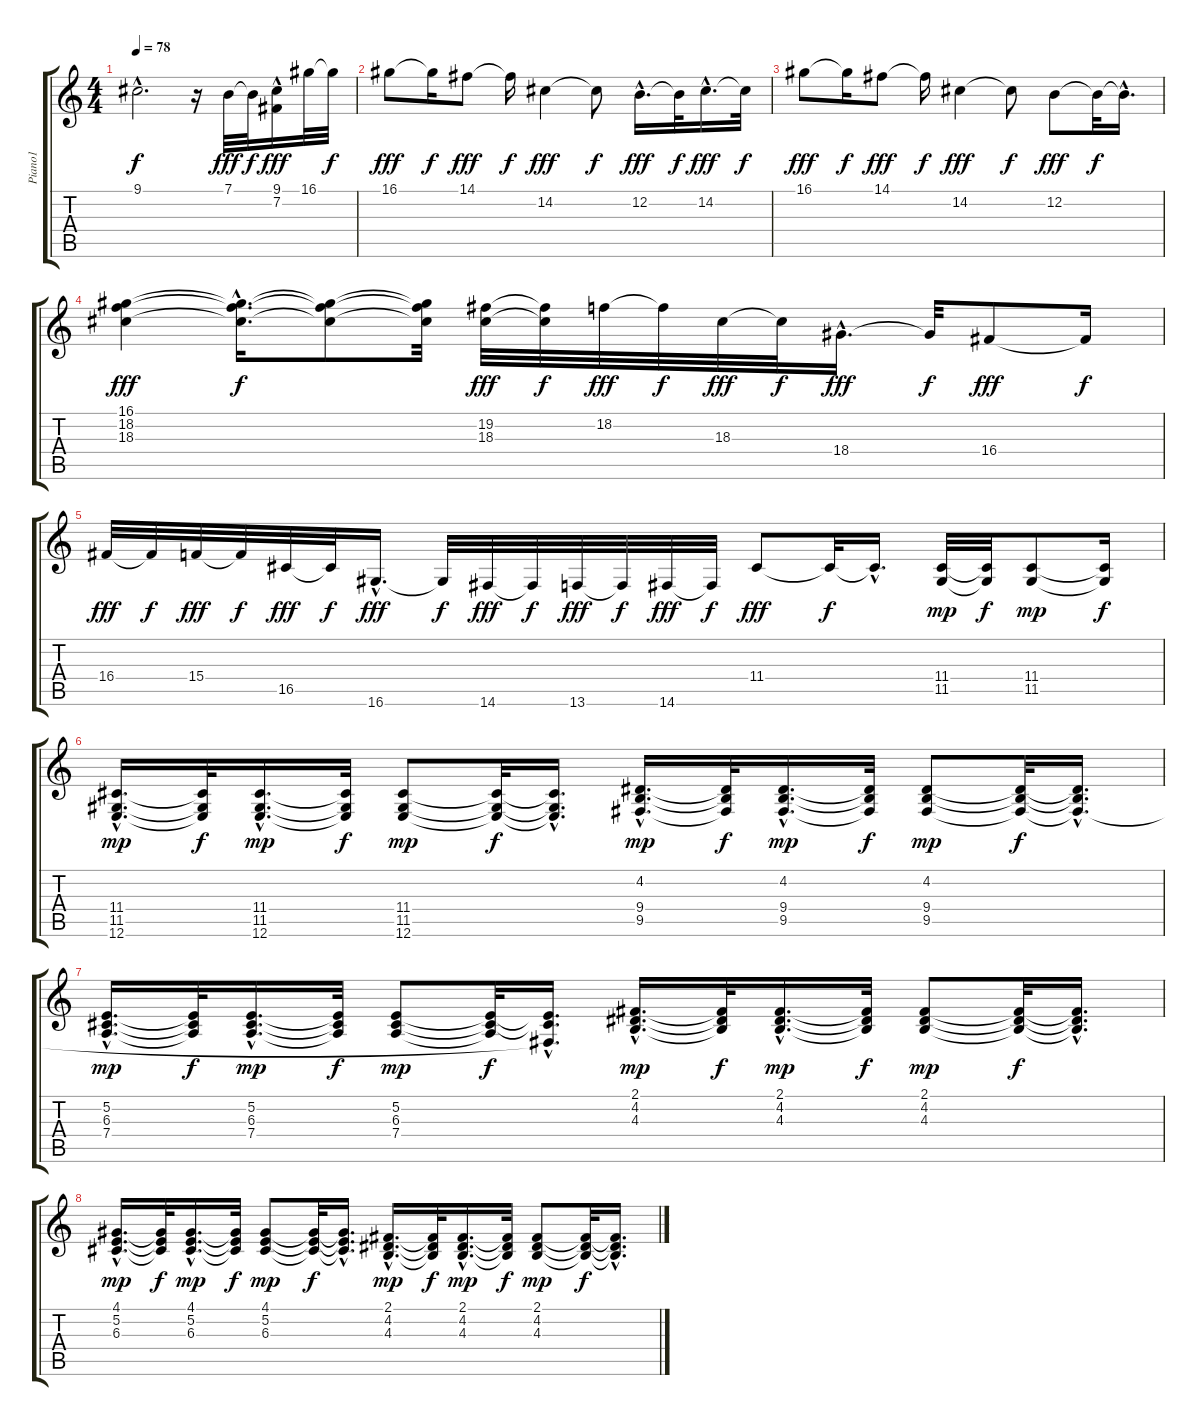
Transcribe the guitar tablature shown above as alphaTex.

\track ("Piano1" "Piano1") {instrument brightacousticpiano}
\staff {score tabs}
\tuning (E4 B3 G3 D3 A2 E2) {hide}
\ts (4 4)
\tempo 78
\clef g2
\ks c
9.1{hac t}.2{d dy f} r.16 7.1.32{dy fff} 7.1{t}.32{dy f} (9.1 7.2{hac}).16{dy fff} 16.1.32 16.1{t}.32{dy f} |
16.1.8{dy fff} 16.1{t}.16{dy f} 14.1.8{dy fff} 14.1{t}.16{dy f} 14.2.4{dy fff} 14.2{t}.8{dy f} 12.2{hac}.16{d dy fff} 12.2{t}.32{dy f} 14.2{hac}.16{d dy fff} 14.2{t}.32{dy f} |
16.1.8{dy fff} 16.1{t}.16{dy f} 14.1.8{dy fff} 14.1{t}.16{dy f} 14.2.4{dy fff} 14.2{t}.8{dy f} 12.2.8{dy fff} 12.2{t}.32{dy f} 12.2{hac t}.16{d} |
(16.1 18.2 18.3).4{dy fff} (16.1{hac t} 18.2{hac t} 18.3{hac t}).16{d dy f} (16.1{t} 18.2{t} 18.3{t}).8 (16.1{t} 18.2{t} 18.3{t}).32 (19.2 18.3).32{dy fff} (19.2{t} 18.3{t}).32{dy f} 18.2.32{dy fff} 18.2{t}.32{dy f} 18.3.32{dy fff} 18.3{t}.32{dy f} 18.4{hac}.16{d dy fff} 18.4{t}.32{dy f} 16.4.8{dy fff} 16.4{t}.16{dy f} |
16.4.32{dy fff} 16.4{t}.32{dy f} 15.4.32{dy fff} 15.4{t}.32{dy f} 16.5.32{dy fff} 16.5{t}.32{dy f} 16.6{hac}.16{d dy fff} 16.6{t}.32{dy f} 14.6.32{dy fff} 14.6{t}.32{dy f} 13.6.32{dy fff} 13.6{t}.32{dy f} 14.6.32{dy fff} 14.6{t}.32{dy f} 11.4.8{dy fff} 11.4{t}.32{dy f} 11.4{hac t}.16{d} (11.4 11.5).32{dy mp} (11.4{t} 11.5{t}).32{dy f} (11.4 11.5).8{dy mp} (11.4{t} 11.5{t}).16{dy f} |
(11.4{hac} 11.5{hac} 12.6{hac}).16{d dy mp} (11.4{t} 11.5{t} 12.6{t}).32{dy f} (11.4{hac} 11.5{hac} 12.6{hac}).16{d dy mp} (11.4{t} 11.5{t} 12.6{t}).32{dy f} (11.4 11.5 12.6).8{dy mp} (11.4{t} 11.5{t} 12.6{t}).32{dy f} (11.4{hac t} 11.5{hac t} 12.6{hac t}).16{d} (4.2{hac} 9.4{hac} 9.5{hac}).16{d dy mp} (4.2{t} 9.4{t} 9.5{t}).32{dy f} (4.2{hac} 9.4{hac} 9.5{hac}).16{d dy mp} (4.2{t} 9.4{t} 9.5{t}).32{dy f} (4.2 9.4 9.5).8{dy mp} (4.2{t} 9.4{t} 9.5{t}).32{dy f} (4.2{hac t} 9.4{hac t} 9.5{hac t}).16{d} |
(5.2{hac} 6.3{hac} 7.4{hac}).16{d dy mp} (5.2{t} 6.3{t} 7.4{t}).32{dy f} (5.2{hac} 6.3{hac} 7.4{hac}).16{d dy mp} (5.2{t} 6.3{t} 7.4{t}).32{dy f} (5.2 6.3 7.4).8{dy mp} (5.2{t} 6.3{t} 7.4{t}).32{dy f} (5.2{hac t} 6.3{hac t} 9.5{hac t}).16{d} (2.1{hac} 4.2{hac} 4.3{hac}).16{d dy mp} (2.1{t} 4.2{t} 4.3{t}).32{dy f} (2.1{hac} 4.2{hac} 4.3{hac}).16{d dy mp} (2.1{t} 4.2{t} 4.3{t}).32{dy f} (2.1 4.2 4.3).8{dy mp} (2.1{t} 4.2{t} 4.3{t}).32{dy f} (2.1{hac t} 4.2{hac t} 4.3{hac t}).16{d} |
(4.1{hac} 5.2{hac} 6.3{hac}).16{d dy mp} (4.1{t} 5.2{t} 6.3{t}).32{dy f} (4.1{hac} 5.2{hac} 6.3{hac}).16{d dy mp} (4.1{t} 5.2{t} 6.3{t}).32{dy f} (4.1 5.2 6.3).8{dy mp} (4.1{t} 5.2{t} 6.3{t}).32{dy f} (4.1{hac t} 5.2{hac t} 6.3{hac t}).16{d} (2.1{hac} 4.2{hac} 4.3{hac}).16{d dy mp} (2.1{t} 4.2{t} 4.3{t}).32{dy f} (2.1{hac} 4.2{hac} 4.3{hac}).16{d dy mp} (2.1{t} 4.2{t} 4.3{t}).32{dy f} (2.1 4.2 4.3).8{dy mp} (2.1{t} 4.2{t} 4.3{t}).32{dy f} (2.1{hac t} 4.2{hac t} 4.3{hac t}).16{d}
